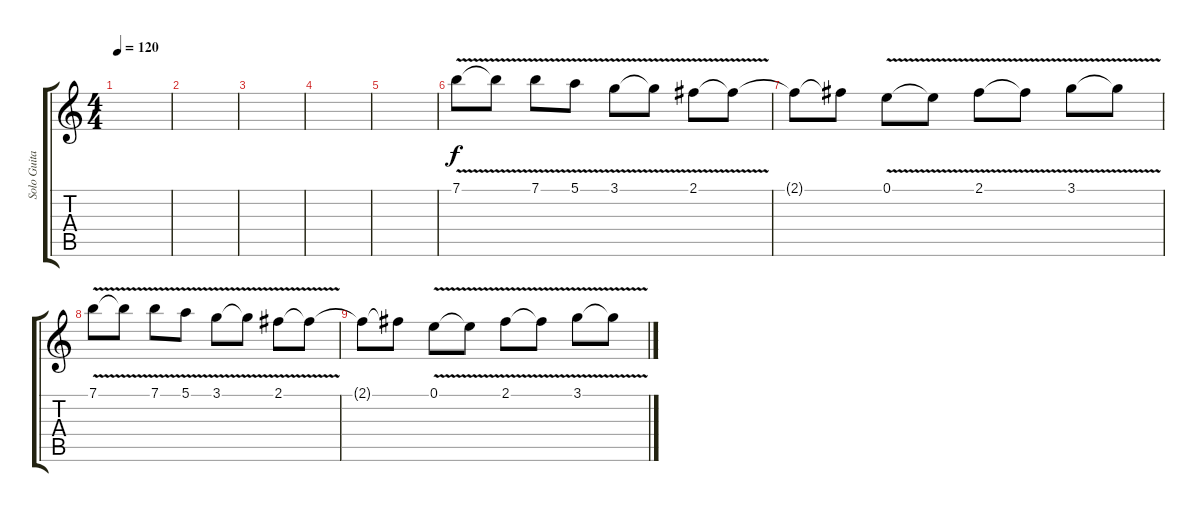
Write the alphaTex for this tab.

\track ("Solo Guitar" "Solo Guita") {instrument distortionguitar}
\staff {score tabs}
\tuning (E4 B3 G3 D3 A2 E2) {hide}
\ts (4 4)
\tempo 120
\clef g2
\ks c
|
|
|
|
|
7.1{v}.8 7.1{t}.8 7.1{v}.8 5.1{v}.8 3.1{v}.8 3.1{t}.8 2.1{v}.8 2.1{t}.8 |
2.1{t}.8 2.1{t}.8 0.1{v}.8 0.1{t}.8 2.1{v}.8 2.1{t}.8 3.1{v}.8 3.1{t}.8 |
7.1{v}.8 7.1{t}.8 7.1{v}.8 5.1{v}.8 3.1{v}.8 3.1{t}.8 2.1{v}.8 2.1{t}.8 |
2.1{t}.8 2.1{t}.8 0.1{v}.8 0.1{t}.8 2.1{v}.8 2.1{t}.8 3.1{v}.8 3.1{t}.8
